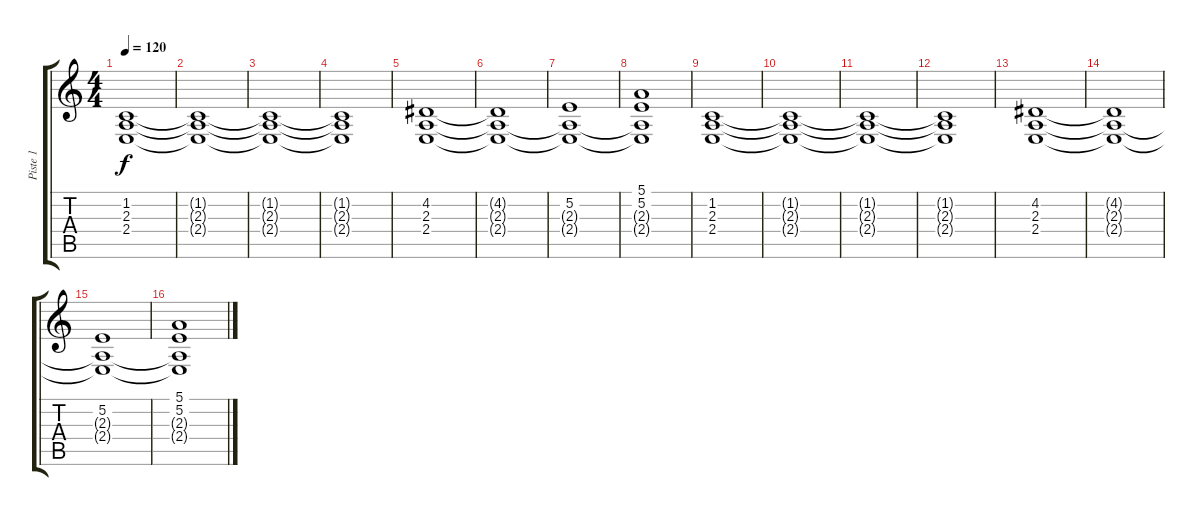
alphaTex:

\track ("Piste 1" "Piste 1") {instrument pad2warm}
\staff {score tabs}
\tuning (E4 B3 G3 D3 A2 E2) {hide}
\ts (4 4)
\tempo 120
\clef g2
\ks c
(1.2 2.3 2.4).1{dy f} |
(1.2{t} 2.3{t} 2.4{t}).1 |
(1.2{t} 2.3{t} 2.4{t}).1 |
(1.2{t} 2.3{t} 2.4{t}).1 |
(4.2 2.3 2.4).1 |
(4.2{t} 2.3{t} 2.4{t}).1 |
(5.2 2.3{t} 2.4{t}).1 |
(5.1 5.2 2.3{t} 2.4{t}).1 |
(1.2 2.3 2.4).1 |
(1.2{t} 2.3{t} 2.4{t}).1 |
(1.2{t} 2.3{t} 2.4{t}).1 |
(1.2{t} 2.3{t} 2.4{t}).1 |
(4.2 2.3 2.4).1 |
(4.2{t} 2.3{t} 2.4{t}).1 |
(5.2 2.3{t} 2.4{t}).1 |
(5.1 5.2 2.3{t} 2.4{t}).1
